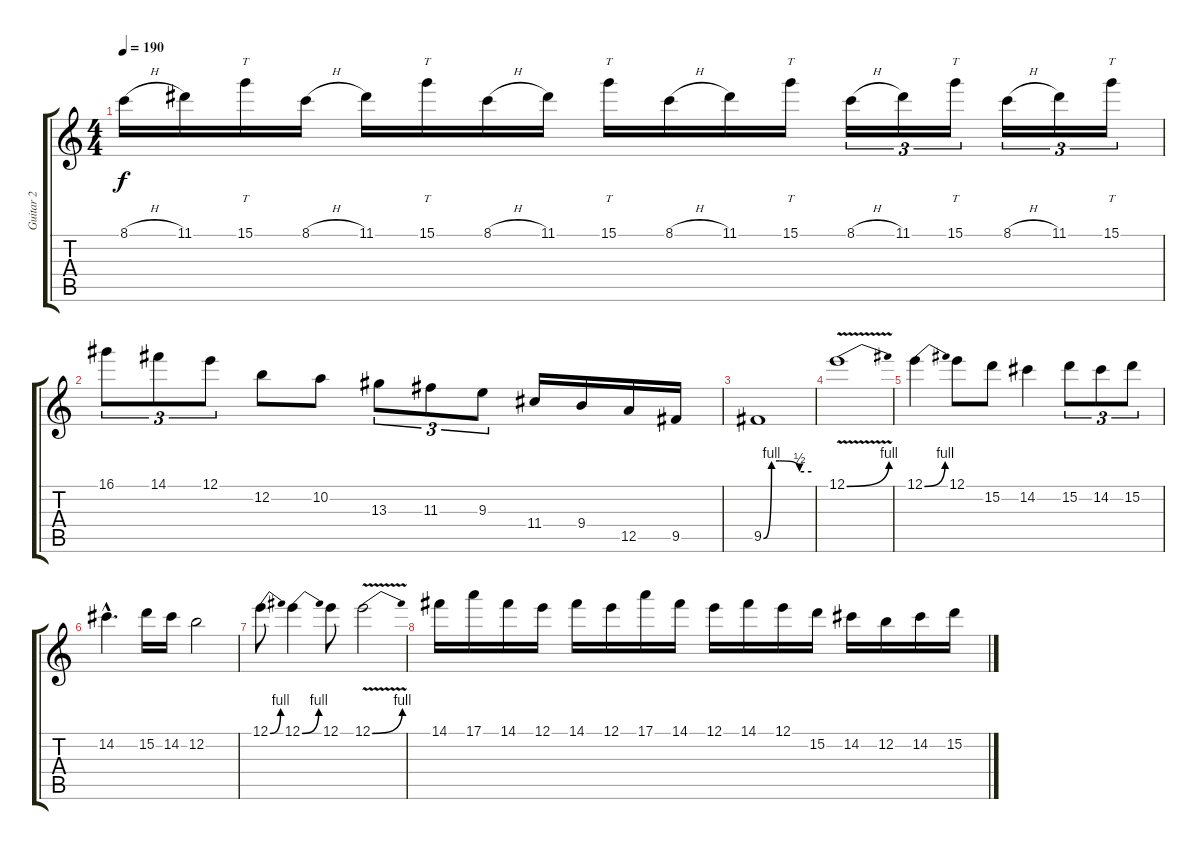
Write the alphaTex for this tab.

\track ("Guitar 2" "Guitar 2") {instrument distortionguitar}
\staff {score tabs}
\tuning (E4 B3 G3 D3 A2 E2) {hide}
\ts (4 4)
\tempo 190
\clef g2
\ks c
8.1{h}.16{dy f} 11.1.16 15.1.16{tt} 8.1{h}.16 11.1.16 15.1.16{tt} 8.1{h}.16 11.1.16 15.1.16{tt} 8.1{h}.16 11.1.16 15.1.16{tt} 8.1{h}.16{tu (3 2)} 11.1.16{tu (3 2)} 15.1.16{tt tu (3 2)} 8.1{h}.16{tu (3 2)} 11.1.16{tu (3 2)} 15.1.16{tt tu (3 2)} |
16.1.8{tu (3 2)} 14.1.8{tu (3 2)} 12.1.8{tu (3 2)} 12.2.8 10.2.8 13.3.8{tu (3 2)} 11.3.8{tu (3 2)} 9.3.8{tu (3 2)} 11.4.16 9.4.16 12.5.16 9.5.16 |
9.5{be (custom 0 0 10 4 20 4 45 2 60 2)}.1 |
12.1{be (bend 0 0 60 4) v}.1 |
12.1{be (bend 0 0 60 4)}.4 12.1.8 15.2.8 14.2.4 15.2.8{tu (3 2)} 14.2.8{tu (3 2)} 15.2.8{tu (3 2)} |
14.2{hac}.4{d} 15.2.16 14.2.16 12.2.2 |
12.1{be (bend 0 0 60 4)}.8 12.1{be (bend 0 0 60 4)}.4 12.1.8 12.1{be (bend 0 0 60 4) v}.2 |
14.1.16 17.1.16 14.1.16 12.1.16 14.1.16 12.1.16 17.1.16 14.1.16 12.1.16 14.1.16 12.1.16 15.2.16 14.2.16 12.2.16 14.2.16 15.2.16
